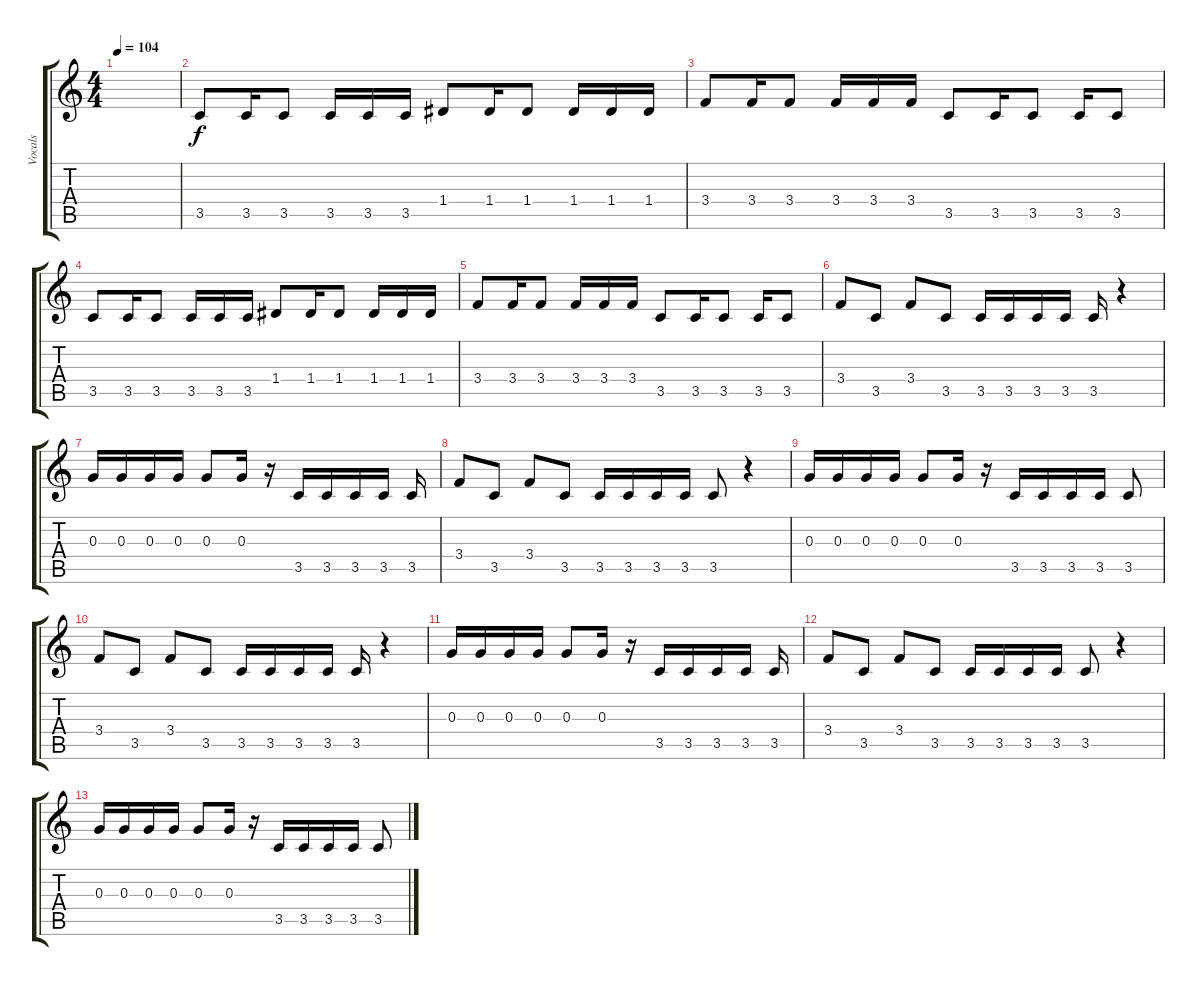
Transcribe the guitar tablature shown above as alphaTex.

\track ("Vocals" "Vocals") {instrument distortionguitar}
\staff {score tabs}
\tuning (E4 B3 G3 D3 A2 E2) {hide}
\ts (4 4)
\tempo 104
\clef g2
\ks c
|
3.5.8 3.5.16 3.5.8 3.5.16 3.5.16 3.5.16 1.4.8 1.4.16 1.4.8 1.4.16 1.4.16 1.4.16 |
3.4.8 3.4.16 3.4.8 3.4.16 3.4.16 3.4.16 3.5.8 3.5.16 3.5.8 3.5.16 3.5.8 |
3.5.8 3.5.16 3.5.8 3.5.16 3.5.16 3.5.16 1.4.8 1.4.16 1.4.8 1.4.16 1.4.16 1.4.16 |
3.4.8 3.4.16 3.4.8 3.4.16 3.4.16 3.4.16 3.5.8 3.5.16 3.5.8 3.5.16 3.5.8 |
3.4.8 3.5.8 3.4.8 3.5.8 3.5.16 3.5.16 3.5.16 3.5.16 3.5.16 r.4 |
0.3.16 0.3.16 0.3.16 0.3.16 0.3.8 0.3.16 r.16 3.5.16 3.5.16 3.5.16 3.5.16 3.5.16 |
3.4.8 3.5.8 3.4.8 3.5.8 3.5.16 3.5.16 3.5.16 3.5.16 3.5.8 r.4 |
0.3.16 0.3.16 0.3.16 0.3.16 0.3.8 0.3.16 r.16 3.5.16 3.5.16 3.5.16 3.5.16 3.5.8 |
3.4.8 3.5.8 3.4.8 3.5.8 3.5.16 3.5.16 3.5.16 3.5.16 3.5.16 r.4 |
0.3.16 0.3.16 0.3.16 0.3.16 0.3.8 0.3.16 r.16 3.5.16 3.5.16 3.5.16 3.5.16 3.5.16 |
3.4.8 3.5.8 3.4.8 3.5.8 3.5.16 3.5.16 3.5.16 3.5.16 3.5.8 r.4 |
0.3.16 0.3.16 0.3.16 0.3.16 0.3.8 0.3.16 r.16 3.5.16 3.5.16 3.5.16 3.5.16 3.5.8
